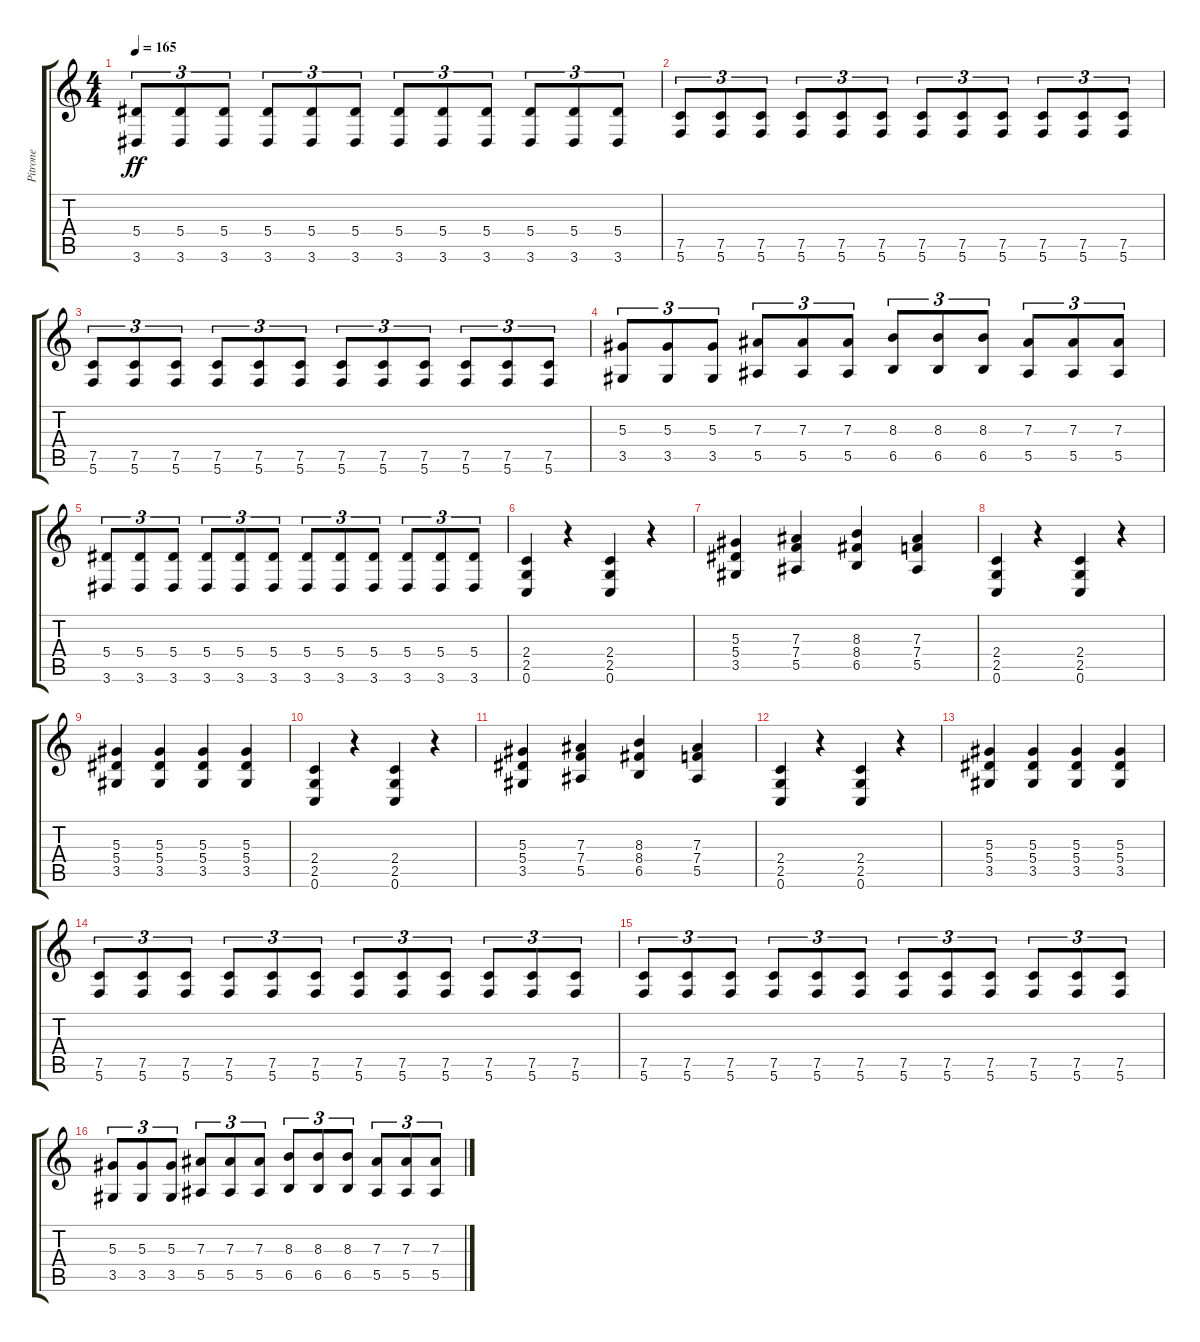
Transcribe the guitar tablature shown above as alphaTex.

\track ("Pitrone" "Pitrone") {instrument distortionguitar}
\staff {score tabs}
\tuning (C4 G3 Eb3 Bb2 F2 C2) {hide}
\ts (4 4)
\tempo 165
\clef g2
\ks c
(5.4 3.6).8{tu (3 2) dy ff} (5.4 3.6).8{tu (3 2)} (5.4 3.6).8{tu (3 2)} (5.4 3.6).8{tu (3 2)} (5.4 3.6).8{tu (3 2)} (5.4 3.6).8{tu (3 2)} (5.4 3.6).8{tu (3 2)} (5.4 3.6).8{tu (3 2)} (5.4 3.6).8{tu (3 2)} (5.4 3.6).8{tu (3 2)} (5.4 3.6).8{tu (3 2)} (5.4 3.6).8{tu (3 2)} |
(7.5 5.6).8{tu (3 2)} (7.5 5.6).8{tu (3 2)} (7.5 5.6).8{tu (3 2)} (7.5 5.6).8{tu (3 2)} (7.5 5.6).8{tu (3 2)} (7.5 5.6).8{tu (3 2)} (7.5 5.6).8{tu (3 2)} (7.5 5.6).8{tu (3 2)} (7.5 5.6).8{tu (3 2)} (7.5 5.6).8{tu (3 2)} (7.5 5.6).8{tu (3 2)} (7.5 5.6).8{tu (3 2)} |
(7.5 5.6).8{tu (3 2)} (7.5 5.6).8{tu (3 2)} (7.5 5.6).8{tu (3 2)} (7.5 5.6).8{tu (3 2)} (7.5 5.6).8{tu (3 2)} (7.5 5.6).8{tu (3 2)} (7.5 5.6).8{tu (3 2)} (7.5 5.6).8{tu (3 2)} (7.5 5.6).8{tu (3 2)} (7.5 5.6).8{tu (3 2)} (7.5 5.6).8{tu (3 2)} (7.5 5.6).8{tu (3 2)} |
(5.3 3.5).8{tu (3 2)} (5.3 3.5).8{tu (3 2)} (5.3 3.5).8{tu (3 2)} (7.3 5.5).8{tu (3 2)} (7.3 5.5).8{tu (3 2)} (7.3 5.5).8{tu (3 2)} (8.3 6.5).8{tu (3 2)} (8.3 6.5).8{tu (3 2)} (8.3 6.5).8{tu (3 2)} (7.3 5.5).8{tu (3 2)} (7.3 5.5).8{tu (3 2)} (7.3 5.5).8{tu (3 2)} |
(5.4 3.6).8{tu (3 2)} (5.4 3.6).8{tu (3 2)} (5.4 3.6).8{tu (3 2)} (5.4 3.6).8{tu (3 2)} (5.4 3.6).8{tu (3 2)} (5.4 3.6).8{tu (3 2)} (5.4 3.6).8{tu (3 2)} (5.4 3.6).8{tu (3 2)} (5.4 3.6).8{tu (3 2)} (5.4 3.6).8{tu (3 2)} (5.4 3.6).8{tu (3 2)} (5.4 3.6).8{tu (3 2)} |
(2.4 2.5 0.6).4 r.4 (2.4 2.5 0.6).4 r.4 |
(5.3 5.4 3.5).4 (7.3 7.4 5.5).4 (8.3 8.4 6.5).4 (7.3 7.4 5.5).4 |
(2.4 2.5 0.6).4 r.4 (2.4 2.5 0.6).4 r.4 |
(5.3 5.4 3.5).4 (5.3 5.4 3.5).4 (5.3 5.4 3.5).4 (5.3 5.4 3.5).4 |
(2.4 2.5 0.6).4 r.4 (2.4 2.5 0.6).4 r.4 |
(5.3 5.4 3.5).4 (7.3 7.4 5.5).4 (8.3 8.4 6.5).4 (7.3 7.4 5.5).4 |
(2.4 2.5 0.6).4 r.4 (2.4 2.5 0.6).4 r.4 |
(5.3 5.4 3.5).4 (5.3 5.4 3.5).4 (5.3 5.4 3.5).4 (5.3 5.4 3.5).4 |
(7.5 5.6).8{tu (3 2)} (7.5 5.6).8{tu (3 2)} (7.5 5.6).8{tu (3 2)} (7.5 5.6).8{tu (3 2)} (7.5 5.6).8{tu (3 2)} (7.5 5.6).8{tu (3 2)} (7.5 5.6).8{tu (3 2)} (7.5 5.6).8{tu (3 2)} (7.5 5.6).8{tu (3 2)} (7.5 5.6).8{tu (3 2)} (7.5 5.6).8{tu (3 2)} (7.5 5.6).8{tu (3 2)} |
(7.5 5.6).8{tu (3 2)} (7.5 5.6).8{tu (3 2)} (7.5 5.6).8{tu (3 2)} (7.5 5.6).8{tu (3 2)} (7.5 5.6).8{tu (3 2)} (7.5 5.6).8{tu (3 2)} (7.5 5.6).8{tu (3 2)} (7.5 5.6).8{tu (3 2)} (7.5 5.6).8{tu (3 2)} (7.5 5.6).8{tu (3 2)} (7.5 5.6).8{tu (3 2)} (7.5 5.6).8{tu (3 2)} |
(5.3 3.5).8{tu (3 2)} (5.3 3.5).8{tu (3 2)} (5.3 3.5).8{tu (3 2)} (7.3 5.5).8{tu (3 2)} (7.3 5.5).8{tu (3 2)} (7.3 5.5).8{tu (3 2)} (8.3 6.5).8{tu (3 2)} (8.3 6.5).8{tu (3 2)} (8.3 6.5).8{tu (3 2)} (7.3 5.5).8{tu (3 2)} (7.3 5.5).8{tu (3 2)} (7.3 5.5).8{tu (3 2)}
